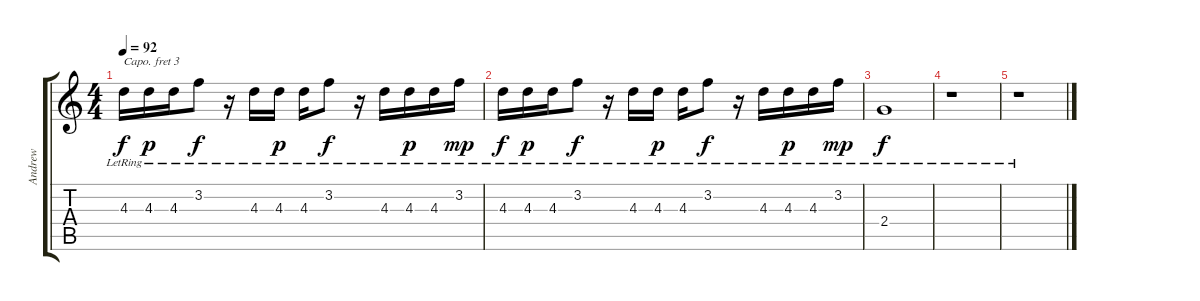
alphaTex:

\track ("Andrew" "Andrew") {instrument electricguitarjazz}
\staff {score tabs}
\capo 3
\tuning (E4 B3 G3 D3 A2 E2) {hide}
\ts (4 4)
\tempo 92
\clef g2
\ks c
4.3{lr}.16{dy f} 4.3{lr}.16{dy p} 4.3{lr}.16 3.2{lr}.8{dy f} r.16 4.3{lr}.16 4.3{lr}.16{dy p} 4.3{lr}.16 3.2{lr}.8{dy f} r.16 4.3{lr}.16 4.3{lr}.16{dy p} 4.3{lr}.16 3.2{lr}.16{dy mp} |
4.3{lr}.16{dy f} 4.3{lr}.16{dy p} 4.3{lr}.16 3.2{lr}.8{dy f} r.16 4.3{lr}.16 4.3{lr}.16{dy p} 4.3{lr}.16 3.2{lr}.8{dy f} r.16 4.3{lr}.16 4.3{lr}.16{dy p} 4.3{lr}.16 3.2{lr}.16{dy mp} |
2.4{lr}.1{dy f} |
r.1 |
r.1
